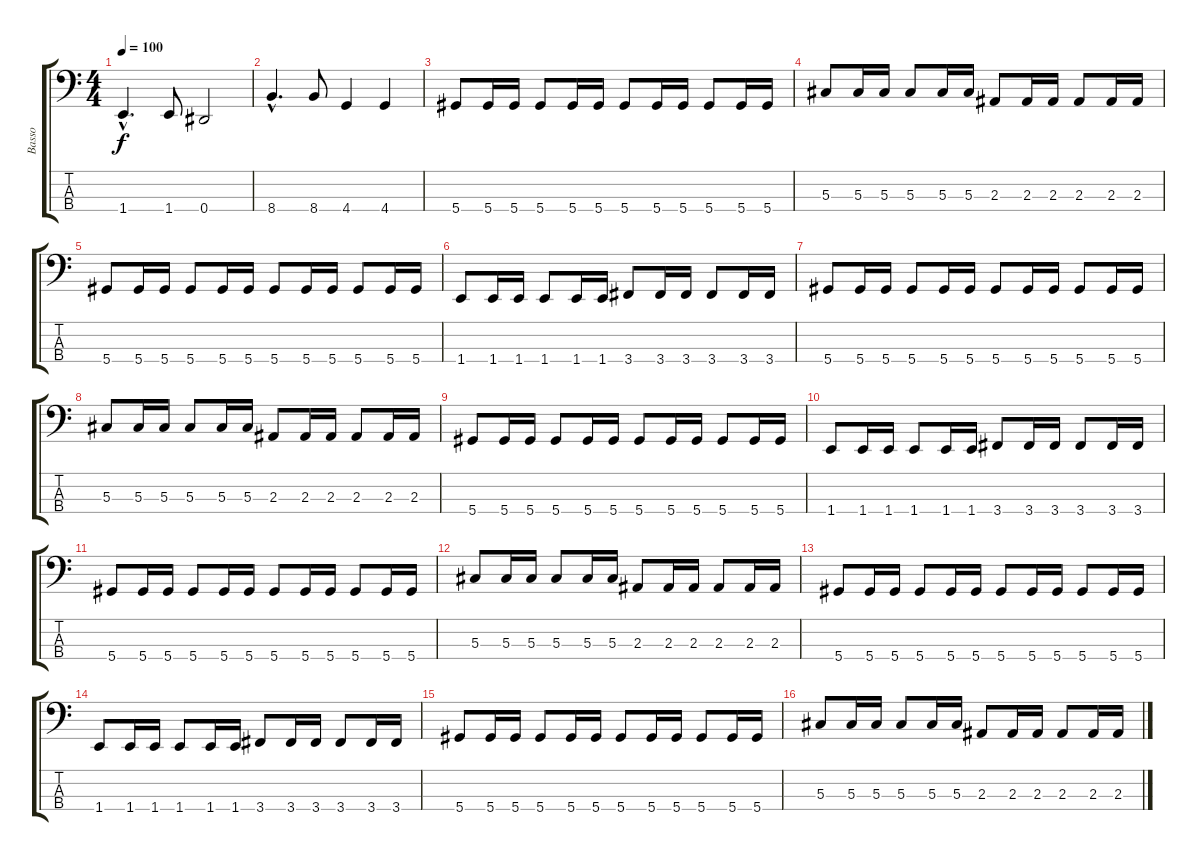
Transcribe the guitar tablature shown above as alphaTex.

\track ("Basso" "Basso") {instrument electricbassfinger}
\staff {score tabs}
\tuning (Gb2 Db2 Ab1 Eb1) {hide}
\ts (4 4)
\tempo 100
\clef f4
\ks c
1.4{hac}.4{d dy f} 1.4.8 0.4.2 |
8.4{hac}.4{d} 8.4.8 4.4.4 4.4.4 |
5.4.8 5.4.16 5.4.16 5.4.8 5.4.16 5.4.16 5.4.8 5.4.16 5.4.16 5.4.8 5.4.16 5.4.16 |
5.3.8 5.3.16 5.3.16 5.3.8 5.3.16 5.3.16 2.3.8 2.3.16 2.3.16 2.3.8 2.3.16 2.3.16 |
5.4.8 5.4.16 5.4.16 5.4.8 5.4.16 5.4.16 5.4.8 5.4.16 5.4.16 5.4.8 5.4.16 5.4.16 |
1.4.8 1.4.16 1.4.16 1.4.8 1.4.16 1.4.16 3.4.8 3.4.16 3.4.16 3.4.8 3.4.16 3.4.16 |
5.4.8 5.4.16 5.4.16 5.4.8 5.4.16 5.4.16 5.4.8 5.4.16 5.4.16 5.4.8 5.4.16 5.4.16 |
5.3.8 5.3.16 5.3.16 5.3.8 5.3.16 5.3.16 2.3.8 2.3.16 2.3.16 2.3.8 2.3.16 2.3.16 |
5.4.8 5.4.16 5.4.16 5.4.8 5.4.16 5.4.16 5.4.8 5.4.16 5.4.16 5.4.8 5.4.16 5.4.16 |
1.4.8 1.4.16 1.4.16 1.4.8 1.4.16 1.4.16 3.4.8 3.4.16 3.4.16 3.4.8 3.4.16 3.4.16 |
5.4.8 5.4.16 5.4.16 5.4.8 5.4.16 5.4.16 5.4.8 5.4.16 5.4.16 5.4.8 5.4.16 5.4.16 |
5.3.8 5.3.16 5.3.16 5.3.8 5.3.16 5.3.16 2.3.8 2.3.16 2.3.16 2.3.8 2.3.16 2.3.16 |
5.4.8 5.4.16 5.4.16 5.4.8 5.4.16 5.4.16 5.4.8 5.4.16 5.4.16 5.4.8 5.4.16 5.4.16 |
1.4.8 1.4.16 1.4.16 1.4.8 1.4.16 1.4.16 3.4.8 3.4.16 3.4.16 3.4.8 3.4.16 3.4.16 |
5.4.8 5.4.16 5.4.16 5.4.8 5.4.16 5.4.16 5.4.8 5.4.16 5.4.16 5.4.8 5.4.16 5.4.16 |
5.3.8 5.3.16 5.3.16 5.3.8 5.3.16 5.3.16 2.3.8 2.3.16 2.3.16 2.3.8 2.3.16 2.3.16
